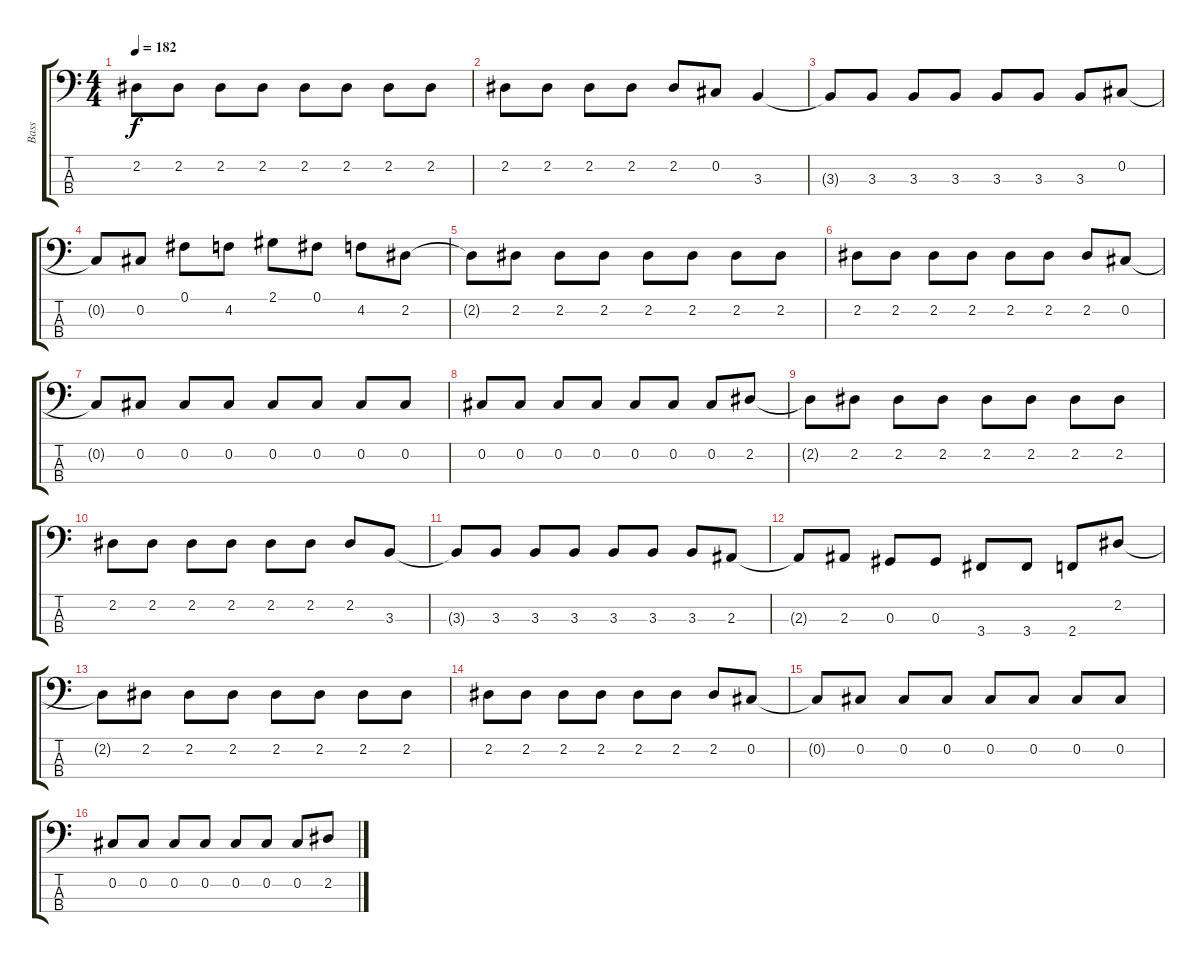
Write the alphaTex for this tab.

\track ("Bass" "Bass") {instrument electricbassfinger}
\staff {score tabs}
\tuning (Gb2 Db2 Ab1 Eb1) {hide}
\ts (4 4)
\tempo 182
\clef f4
\ks c
2.2{t}.8{dy f} 2.2.8 2.2.8 2.2.8 2.2.8 2.2.8 2.2.8 2.2.8 |
2.2.8 2.2.8 2.2.8 2.2.8 2.2.8 0.2.8 3.3.4 |
3.3{t}.8 3.3.8 3.3.8 3.3.8 3.3.8 3.3.8 3.3.8 0.2.8 |
0.2{t}.8 0.2.8 0.1.8 4.2.8 2.1.8 0.1.8 4.2.8 2.2.8 |
2.2{t}.8 2.2.8 2.2.8 2.2.8 2.2.8 2.2.8 2.2.8 2.2.8 |
2.2.8 2.2.8 2.2.8 2.2.8 2.2.8 2.2.8 2.2.8 0.2.8 |
0.2{t}.8 0.2.8 0.2.8 0.2.8 0.2.8 0.2.8 0.2.8 0.2.8 |
0.2.8 0.2.8 0.2.8 0.2.8 0.2.8 0.2.8 0.2.8 2.2.8 |
2.2{t}.8 2.2.8 2.2.8 2.2.8 2.2.8 2.2.8 2.2.8 2.2.8 |
2.2.8 2.2.8 2.2.8 2.2.8 2.2.8 2.2.8 2.2.8 3.3.8 |
3.3{t}.8 3.3.8 3.3.8 3.3.8 3.3.8 3.3.8 3.3.8 2.3.8 |
2.3{t}.8 2.3.8 0.3.8 0.3.8 3.4.8 3.4.8 2.4.8 2.2.8 |
2.2{t}.8 2.2.8 2.2.8 2.2.8 2.2.8 2.2.8 2.2.8 2.2.8 |
2.2.8 2.2.8 2.2.8 2.2.8 2.2.8 2.2.8 2.2.8 0.2.8 |
0.2{t}.8 0.2.8 0.2.8 0.2.8 0.2.8 0.2.8 0.2.8 0.2.8 |
0.2.8 0.2.8 0.2.8 0.2.8 0.2.8 0.2.8 0.2.8 2.2.8
